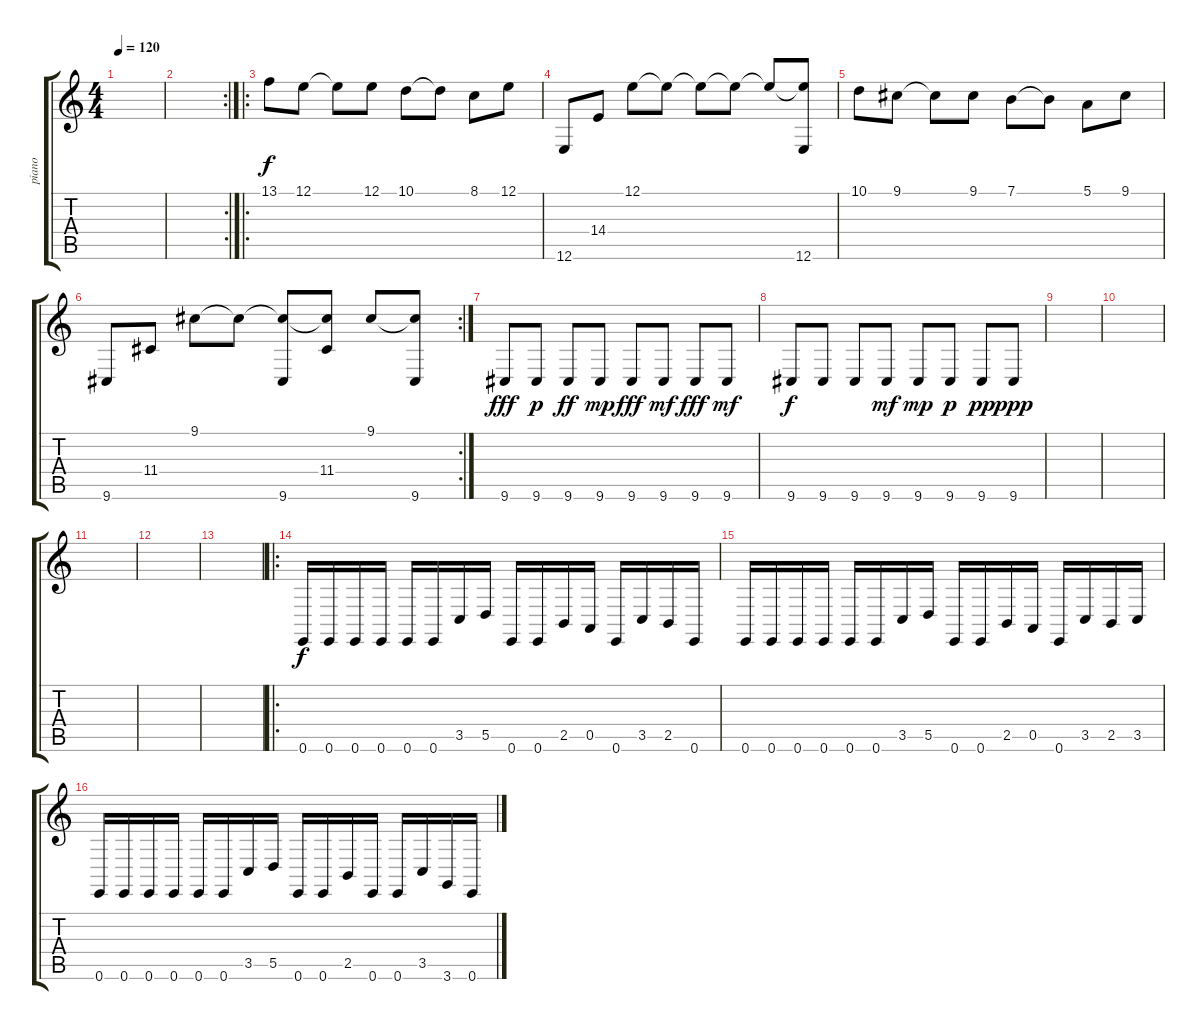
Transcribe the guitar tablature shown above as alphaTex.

\track ("piano" "piano") {instrument electricgrandpiano}
\staff {score tabs}
\tuning (E4 B3 G3 D3 A2 E2) {hide}
\ts (4 4)
\tempo 120
\clef g2
\ks c
|
\rc 2
|
\ro
13.1.8{dy f} 12.1.8 12.1{t}.8 12.1.8 10.1.8 10.1{t}.8 8.1.8 12.1.8 |
12.6.8 14.4.8 12.1.8 12.1{t}.8 12.1{t}.8 12.1{t}.8 12.1{t}.8 (12.1{t} 12.6).8 |
10.1.8 9.1.8 9.1{t}.8 9.1.8 7.1.8 7.1{t}.8 5.1.8 9.1.8 |
\rc 2
9.6.8 11.4.8 9.1.8 9.1{t}.8 (9.1{t} 9.6).8 (9.1{t} 11.4).8 9.1.8 (9.1{t} 9.6).8 |
9.6.8{dy fff} 9.6.8{dy p} 9.6.8{dy ff} 9.6.8{dy mp} 9.6.8{dy fff} 9.6.8{dy mf} 9.6.8{dy fff} 9.6.8{dy mf} |
9.6.8{dy f} 9.6.8 9.6.8 9.6.8{dy mf} 9.6.8{dy mp} 9.6.8{dy p} 9.6.8{dy pp} 9.6.8{dy ppp} |
|
|
|
|
|
\ro
0.6.16{dy f instrument pad7halo} 0.6.16 0.6.16 0.6.16 0.6.16 0.6.16 3.5.16 5.5.16 0.6.16 0.6.16 2.5.16 0.5.16 0.6.16 3.5.16 2.5.16 0.6.16 |
0.6.16 0.6.16 0.6.16 0.6.16 0.6.16 0.6.16 3.5.16 5.5.16 0.6.16 0.6.16 2.5.16 0.5.16 0.6.16 3.5.16 2.5.16 3.5.16 |
0.6.16 0.6.16 0.6.16 0.6.16 0.6.16 0.6.16 3.5.16 5.5.16 0.6.16 0.6.16 2.5.16 0.6.16 0.6.16 3.5.16 3.6.16 0.6.16
